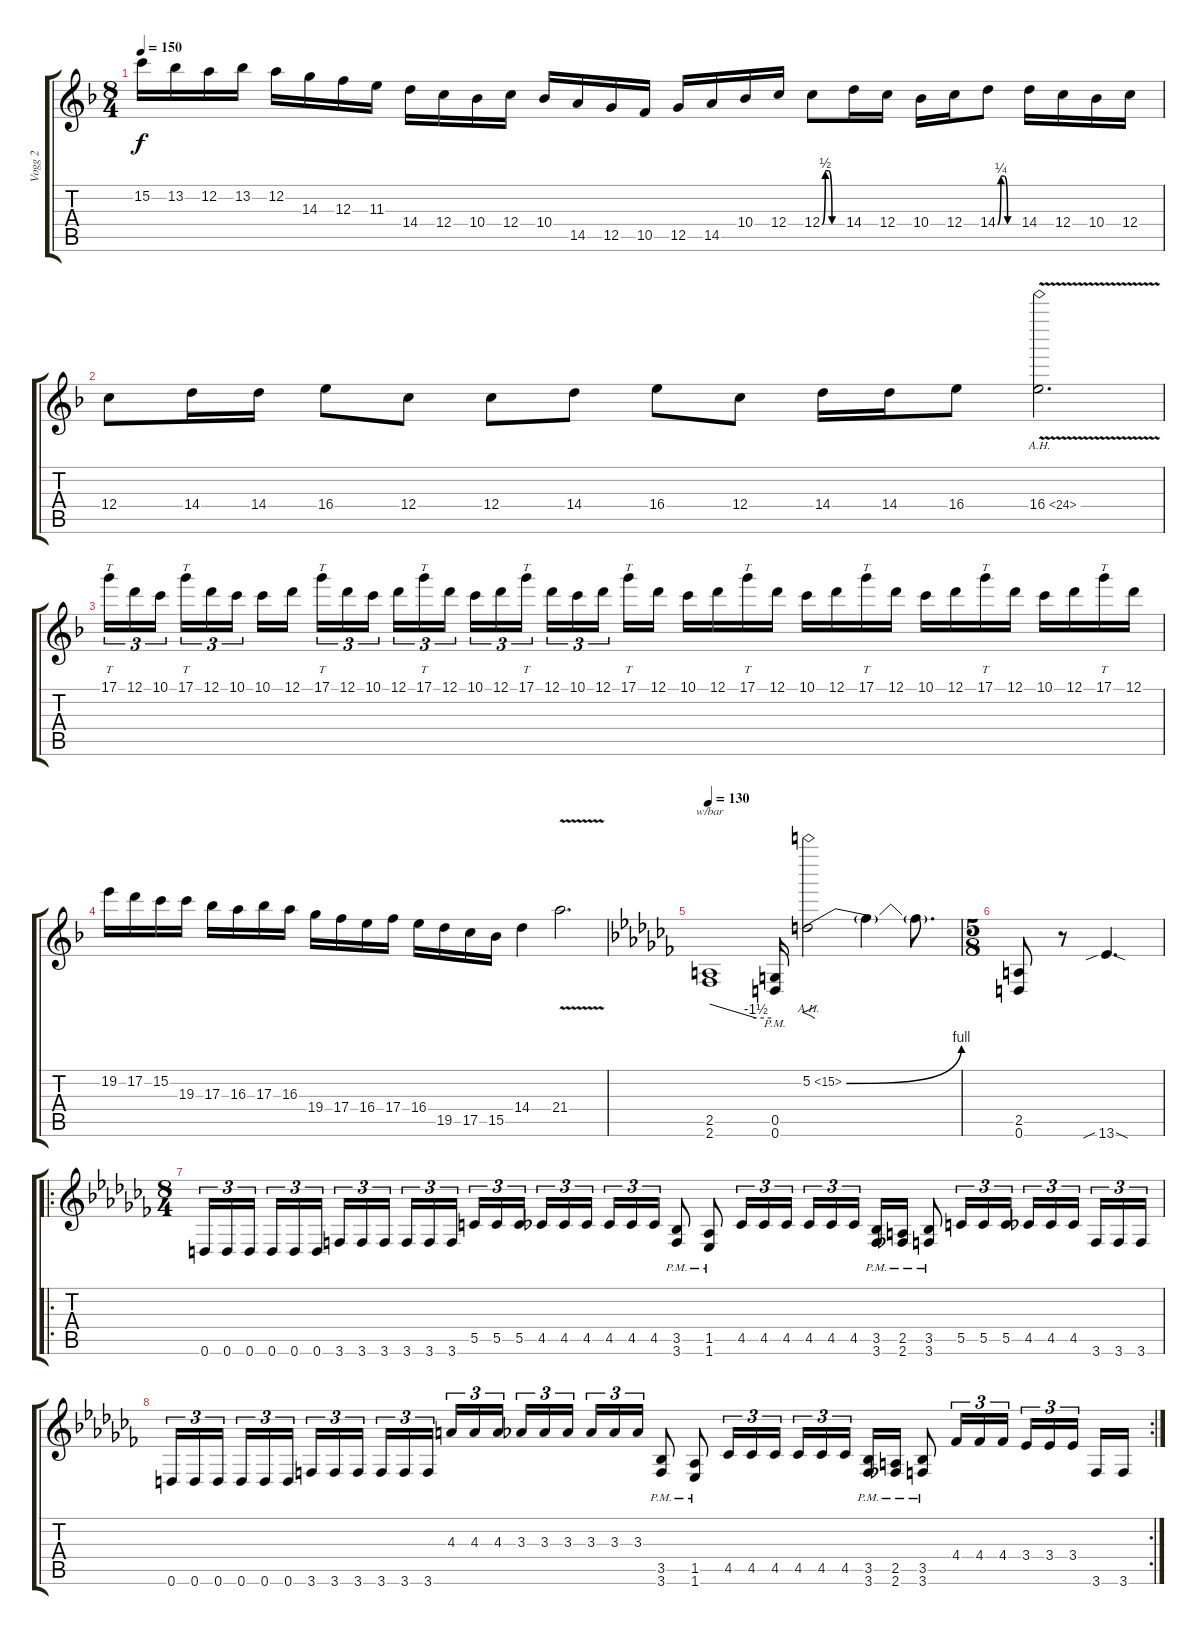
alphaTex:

\track ("Vogg 2" "Vogg 2") {instrument distortionguitar}
\staff {score tabs}
\tuning (D4 A3 F3 C3 G2 D2) {hide}
\ts (8 4)
\tempo 150
\clef g2
\ks f
15.2.16{dy f} 13.2.16 12.2.16 13.2.16 12.2.16 14.3.16 12.3.16 11.3.16 14.4.16 12.4.16 10.4.16 12.4.16 10.4.16 14.5.16 12.5.16 10.5.16 12.5.16 14.5.16 10.4.16 12.4.16 12.4{be (custom 0 0 10 2 20 2 30 0 60 0)}.8 14.4.16 12.4.16 10.4.16 12.4.16 14.4{be (custom 0 0 10 1 20 1 30 0 60 0)}.8 14.4.16 12.4.16 10.4.16 12.4.16 |
12.4.8 14.4.16 14.4.16 16.4.8 12.4.8 12.4.8 14.4.8 16.4.8 12.4.8 14.4.16 14.4.16 16.4.8 16.4{ah 8 v}.2{d} |
17.1.16{tt tu (3 2)} 12.1.16{tu (3 2)} 10.1.16{tu (3 2) beam splitsecondary} 17.1.16{tt tu (3 2)} 12.1.16{tu (3 2)} 10.1.16{tu (3 2)} 10.1.16 12.1.16{beam splitsecondary} 17.1.16{tt tu (3 2)} 12.1.16{tu (3 2)} 10.1.16{tu (3 2)} 12.1.16{tu (3 2)} 17.1.16{tt tu (3 2)} 12.1.16{tu (3 2) beam splitsecondary} 10.1.16{tu (3 2)} 12.1.16{tu (3 2)} 17.1.16{tt tu (3 2)} 12.1.16{tu (3 2)} 10.1.16{tu (3 2)} 12.1.16{tu (3 2) beam splitsecondary} 17.1.16{tt} 12.1.16 10.1.16 12.1.16 17.1.16{tt} 12.1.16 10.1.16 12.1.16 17.1.16{tt} 12.1.16 10.1.16 12.1.16 17.1.16{tt} 12.1.16 10.1.16 12.1.16 17.1.16{tt} 12.1.16 |
19.2.16 17.2.16 15.2.16 19.3.16 17.3.16 16.3.16 17.3.16 16.3.16 19.4.16 17.4.16 16.4.16 17.4.16 16.4.16 19.5.16 17.5.16 15.5.16 14.4.4 21.4{v}.2{d} |
\tempo 130
\ks cb
(2.5 2.6).1{tbe (custom default 0 0 45 -6 60 -6)} (0.5{pm} 0.6{pm}).16 5.2{be (bend 0 0 60 4) ah 10}.2{f} 5.2{t}.4 5.2{t}.8{d} |
\ts (5 8)
(2.5 0.6).8 r.8 13.6{sib sod}.4{d} |
\ro
\ts (8 4)
0.6.16{tu (3 2)} 0.6.16{tu (3 2)} 0.6.16{tu (3 2) beam splitsecondary} 0.6.16{tu (3 2)} 0.6.16{tu (3 2)} 0.6.16{tu (3 2)} 3.6.16{tu (3 2)} 3.6.16{tu (3 2)} 3.6.16{tu (3 2) beam splitsecondary} 3.6.16{tu (3 2)} 3.6.16{tu (3 2)} 3.6.16{tu (3 2)} 5.5.16{tu (3 2)} 5.5.16{tu (3 2)} 5.5.16{tu (3 2) beam splitsecondary} 4.5.16{tu (3 2)} 4.5.16{tu (3 2)} 4.5.16{tu (3 2)} 4.5.16{tu (3 2)} 4.5.16{tu (3 2)} 4.5.16{tu (3 2)} (3.5{pm} 3.6{pm}).8 (1.5{pm} 1.6{pm}).8 4.5.16{tu (3 2)} 4.5.16{tu (3 2)} 4.5.16{tu (3 2)} 4.5.16{tu (3 2)} 4.5.16{tu (3 2)} 4.5.16{tu (3 2) beam splitsecondary} (3.5{pm} 3.6{pm}).16 (2.5{pm} 2.6{pm}).16 (3.5{pm} 3.6{pm}).8 5.5.16{tu (3 2)} 5.5.16{tu (3 2)} 5.5.16{tu (3 2)} 4.5.16{tu (3 2)} 4.5.16{tu (3 2)} 4.5.16{tu (3 2) beam splitsecondary} 3.6.16{tu (3 2)} 3.6.16{tu (3 2)} 3.6.16{tu (3 2)} |
\rc 2
0.6.16{tu (3 2)} 0.6.16{tu (3 2)} 0.6.16{tu (3 2) beam splitsecondary} 0.6.16{tu (3 2)} 0.6.16{tu (3 2)} 0.6.16{tu (3 2)} 3.6.16{tu (3 2)} 3.6.16{tu (3 2)} 3.6.16{tu (3 2) beam splitsecondary} 3.6.16{tu (3 2)} 3.6.16{tu (3 2)} 3.6.16{tu (3 2)} 4.3.16{tu (3 2)} 4.3.16{tu (3 2)} 4.3.16{tu (3 2) beam splitsecondary} 3.3.16{tu (3 2)} 3.3.16{tu (3 2)} 3.3.16{tu (3 2)} 3.3.16{tu (3 2)} 3.3.16{tu (3 2)} 3.3.16{tu (3 2)} (3.5{pm} 3.6{pm}).8 (1.5{pm} 1.6{pm}).8 4.5.16{tu (3 2)} 4.5.16{tu (3 2)} 4.5.16{tu (3 2)} 4.5.16{tu (3 2)} 4.5.16{tu (3 2)} 4.5.16{tu (3 2) beam splitsecondary} (3.5{pm} 3.6{pm}).16 (2.5{pm} 2.6{pm}).16 (3.5{pm} 3.6{pm}).8 4.4.16{tu (3 2)} 4.4.16{tu (3 2)} 4.4.16{tu (3 2)} 3.4.16{tu (3 2)} 3.4.16{tu (3 2)} 3.4.16{tu (3 2) beam splitsecondary} 3.6.16 3.6.16
